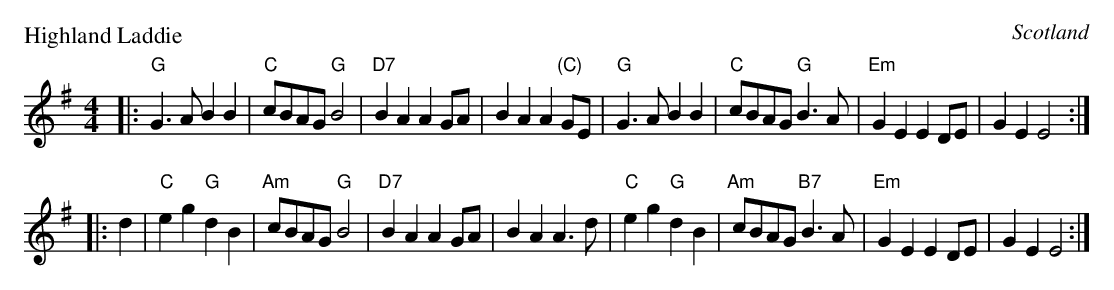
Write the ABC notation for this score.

X:1
P: Highland Laddie
O: Scotland
M: 4/4
K: Em
|:\
"G"G3A B2B2 | "C"cBAG "G"B4  | "D7"B2A2 A2GA | B2A2 A2"(C)"GE |\
"G"G3A B2B2 | "C"cBAG "G"B3A | "Em"G2E2 E2DE | G2E2 E4 :|
|: d2 |\
"C"e2g2 "G"d2B2 | "Am"cBAG "G"B4   | "D7"B2A2 A2GA | B2A2 A3d |\
"C"e2g2 "G"d2B2 | "Am"cBAG "B7"B3A | "Em"G2E2 E2DE | G2E2 E4 :|
